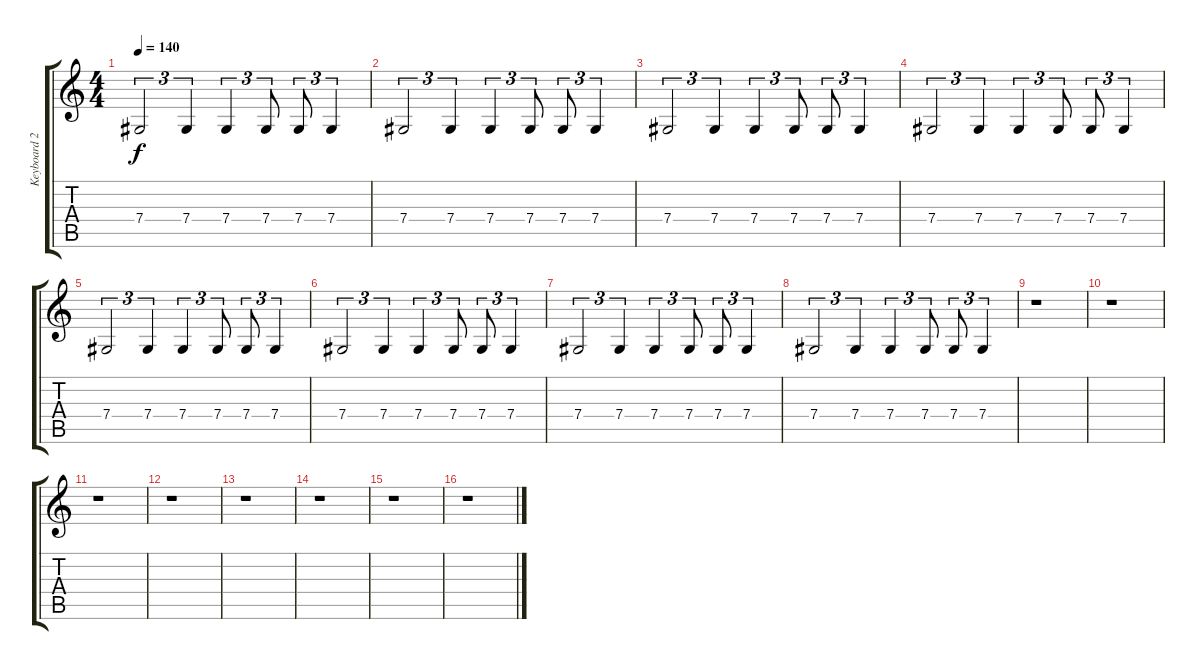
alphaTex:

\track ("Keyboard 2" "Keyboard 2") {instrument pad1newage}
\staff {score tabs}
\tuning (Eb4 Bb3 Gb3 Db3 Ab2 Eb2) {hide}
\ts (4 4)
\tempo 140
\clef g2
\ks c
7.4.2{tu (3 2) dy f} 7.4.4{tu (3 2)} 7.4.4{tu (3 2)} 7.4.8{tu (3 2)} 7.4.8{tu (3 2)} 7.4.4{tu (3 2)} |
7.4.2{tu (3 2)} 7.4.4{tu (3 2)} 7.4.4{tu (3 2)} 7.4.8{tu (3 2)} 7.4.8{tu (3 2)} 7.4.4{tu (3 2)} |
7.4.2{tu (3 2)} 7.4.4{tu (3 2)} 7.4.4{tu (3 2)} 7.4.8{tu (3 2)} 7.4.8{tu (3 2)} 7.4.4{tu (3 2)} |
7.4.2{tu (3 2)} 7.4.4{tu (3 2)} 7.4.4{tu (3 2)} 7.4.8{tu (3 2)} 7.4.8{tu (3 2)} 7.4.4{tu (3 2)} |
7.4.2{tu (3 2)} 7.4.4{tu (3 2)} 7.4.4{tu (3 2)} 7.4.8{tu (3 2)} 7.4.8{tu (3 2)} 7.4.4{tu (3 2)} |
7.4.2{tu (3 2)} 7.4.4{tu (3 2)} 7.4.4{tu (3 2)} 7.4.8{tu (3 2)} 7.4.8{tu (3 2)} 7.4.4{tu (3 2)} |
7.4.2{tu (3 2)} 7.4.4{tu (3 2)} 7.4.4{tu (3 2)} 7.4.8{tu (3 2)} 7.4.8{tu (3 2)} 7.4.4{tu (3 2)} |
7.4.2{tu (3 2)} 7.4.4{tu (3 2)} 7.4.4{tu (3 2)} 7.4.8{tu (3 2)} 7.4.8{tu (3 2)} 7.4.4{tu (3 2)} |
r.1 |
r.1 |
r.1 |
r.1 |
r.1 |
r.1 |
r.1 |
r.1
